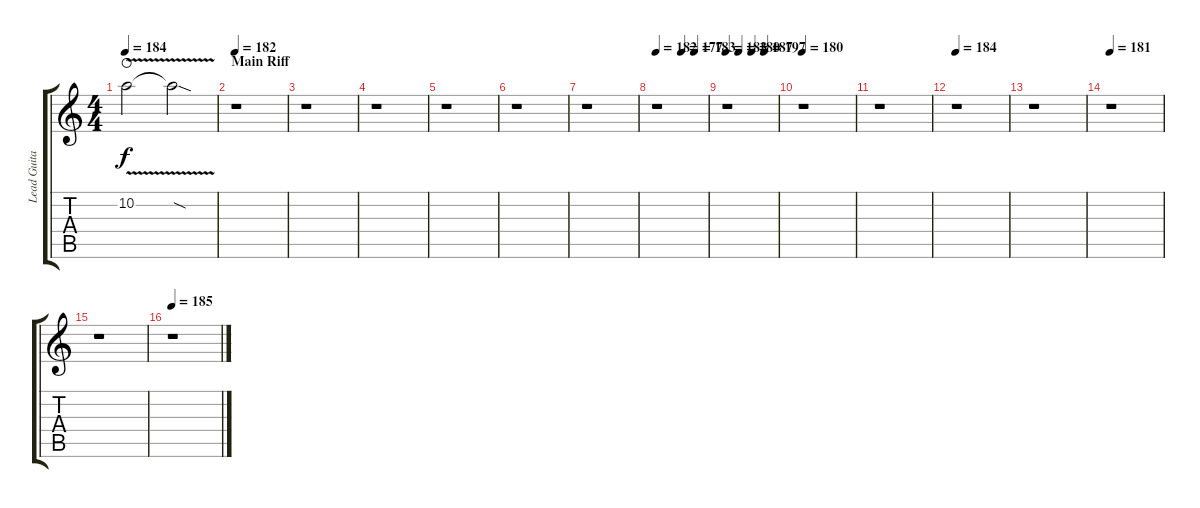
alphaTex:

\track ("Lead Guitar" "Lead Guita") {instrument distortionguitar}
\staff {score tabs}
\tuning (E4 B3 G3 D3 A2 E2) {hide}
\ts (4 4)
\tempo 184
\clef g2
\ks c
10.2{v t}.2{dy f waho} 10.2{v sod t}.2 |
\section ("" "Main Riff")
\tempo 182
r.1 |
r.1 |
r.1 |
r.1 |
r.1 |
r.1 |
\tempo 182
\tempo (177 0.5)
\tempo (183 0.75)
r.1 |
\tempo 183
\tempo (180 0.25)
\tempo (187 0.5)
\tempo (197 0.75)
r.1 |
\tempo 180
r.1 |
r.1 |
\tempo 184
r.1 |
r.1 |
\tempo 181
r.1 |
r.1 |
\tempo 185
r.1
